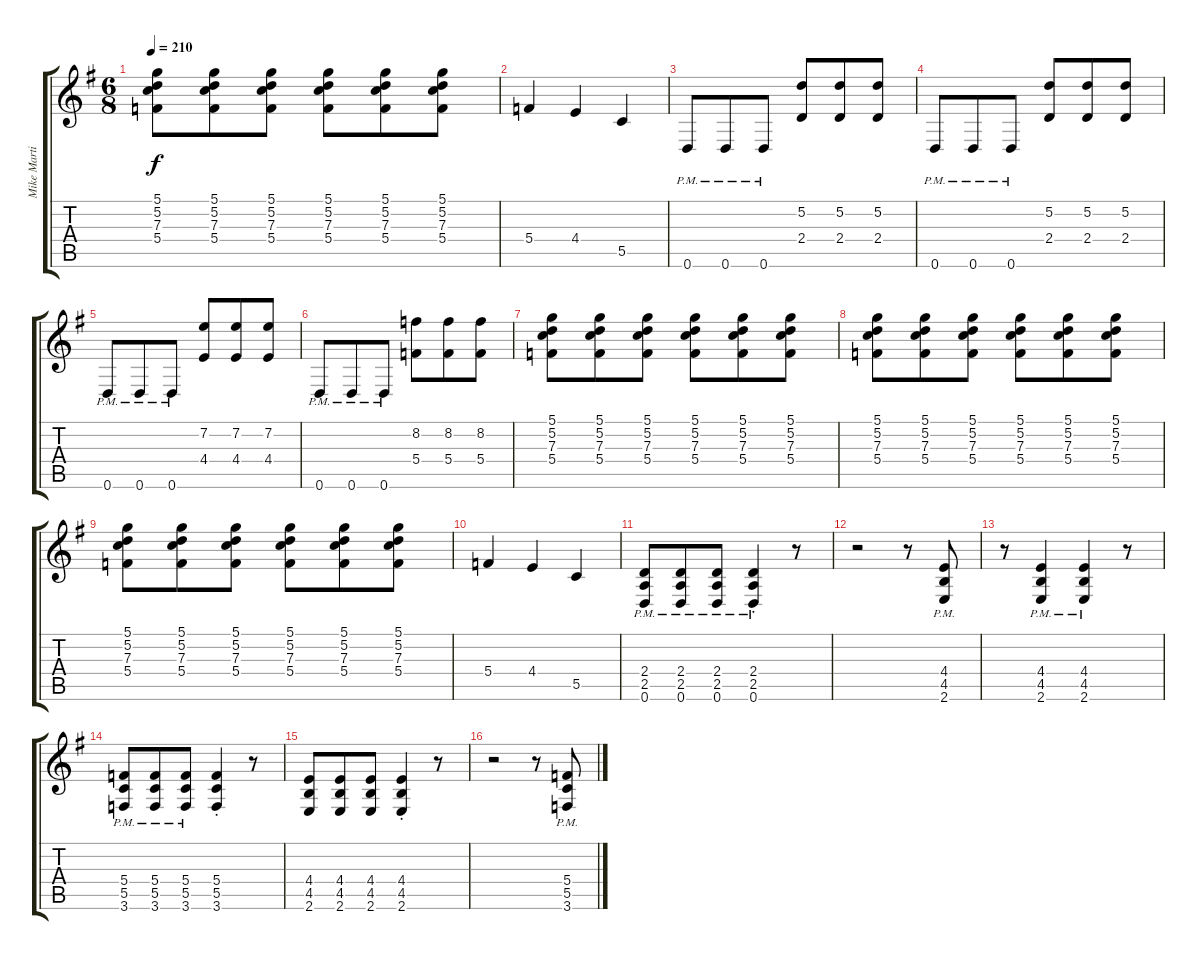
\track ("Mike Martin" "Mike Marti") {instrument distortionguitar}
\staff {score tabs}
\tuning (D4 A3 F3 C3 G2 D2) {hide}
\ts (6 8)
\tempo 210
\clef g2
\ks g
(5.1 5.2 7.3 5.4).8{dy f} (5.1 5.2 7.3 5.4).8 (5.1 5.2 7.3 5.4).8 (5.1 5.2 7.3 5.4).8 (5.1 5.2 7.3 5.4).8 (5.1 5.2 7.3 5.4).8 |
5.4.4 4.4.4 5.5.4 |
0.6{pm}.8 0.6{pm}.8 0.6{pm}.8 (5.2 2.4).8 (5.2 2.4).8 (5.2 2.4).8 |
0.6{pm}.8 0.6{pm}.8 0.6{pm}.8 (5.2 2.4).8 (5.2 2.4).8 (5.2 2.4).8 |
0.6{pm}.8 0.6{pm}.8 0.6{pm}.8 (7.2 4.4).8 (7.2 4.4).8 (7.2 4.4).8 |
0.6{pm}.8 0.6{pm}.8 0.6{pm}.8 (8.2 5.4).8 (8.2 5.4).8 (8.2 5.4).8 |
(5.1 5.2 7.3 5.4).8 (5.1 5.2 7.3 5.4).8 (5.1 5.2 7.3 5.4).8 (5.1 5.2 7.3 5.4).8 (5.1 5.2 7.3 5.4).8 (5.1 5.2 7.3 5.4).8 |
(5.1 5.2 7.3 5.4).8 (5.1 5.2 7.3 5.4).8 (5.1 5.2 7.3 5.4).8 (5.1 5.2 7.3 5.4).8 (5.1 5.2 7.3 5.4).8 (5.1 5.2 7.3 5.4).8 |
(5.1 5.2 7.3 5.4).8 (5.1 5.2 7.3 5.4).8 (5.1 5.2 7.3 5.4).8 (5.1 5.2 7.3 5.4).8 (5.1 5.2 7.3 5.4).8 (5.1 5.2 7.3 5.4).8 |
5.4.4 4.4.4 5.5.4 |
(2.4{pm} 2.5{pm} 0.6{pm}).8 (2.4{pm} 2.5{pm} 0.6{pm}).8 (2.4{pm} 2.5{pm} 0.6{pm}).8 (2.4{pm st} 2.5{pm st} 0.6{pm st}).4 r.8 |
r.2 r.8 (4.4{pm} 4.5{pm} 2.6{pm}).8 |
r.8 (4.4{pm} 4.5{pm} 2.6{pm}).4 (4.4{pm} 4.5{pm} 2.6{pm}).4 r.8 |
(5.4{pm} 5.5{pm} 3.6{pm}).8 (5.4{pm} 5.5{pm} 3.6{pm}).8 (5.4{pm} 5.5{pm} 3.6{pm}).8 (5.4{st} 5.5{st} 3.6{st}).4 r.8 |
(4.4 4.5 2.6).8 (4.4 4.5 2.6).8 (4.4 4.5 2.6).8 (4.4{st} 4.5{st} 2.6{st}).4 r.8 |
r.2 r.8 (5.4{pm} 5.5{pm} 3.6{pm}).8
